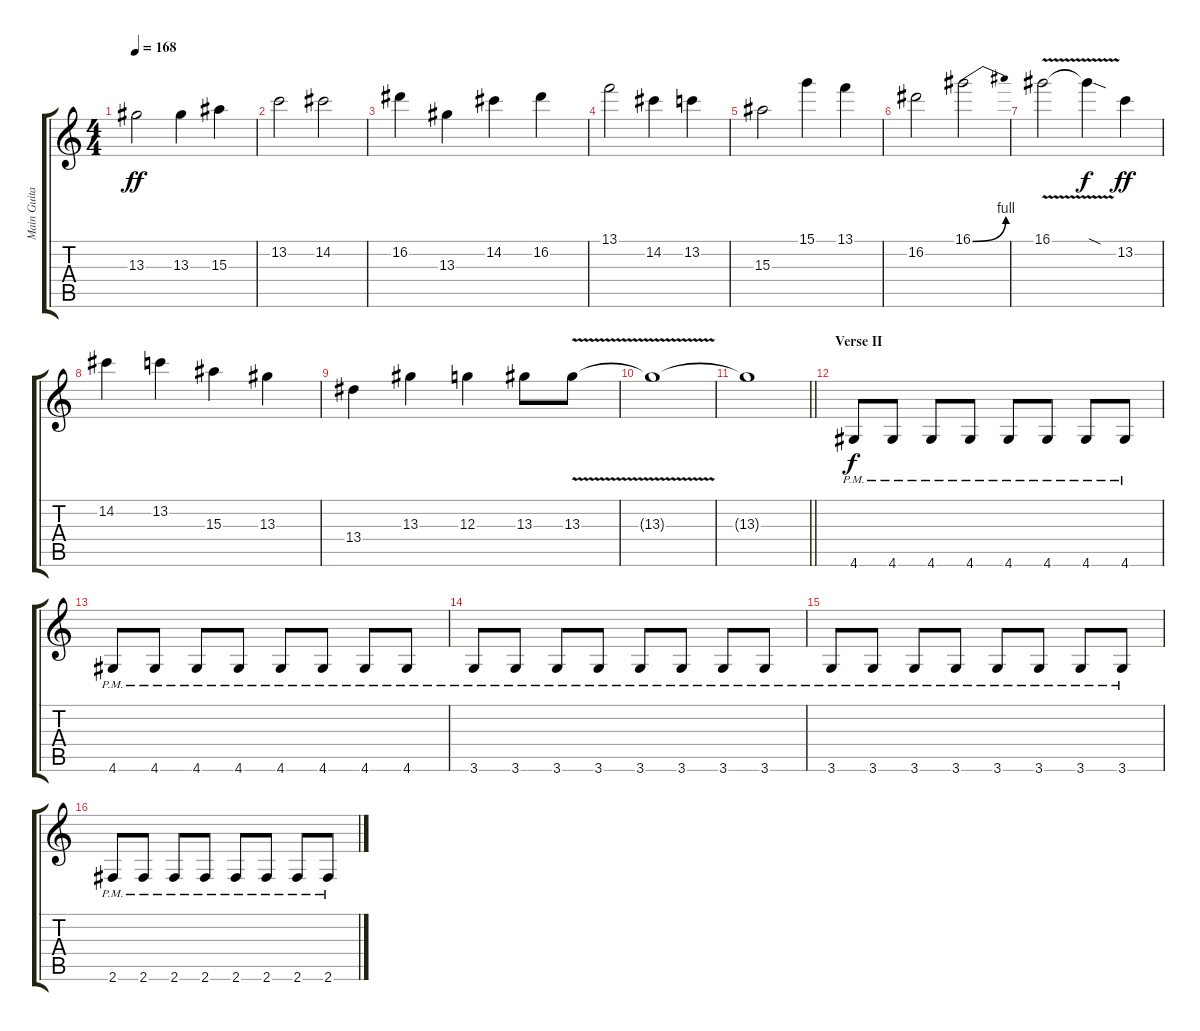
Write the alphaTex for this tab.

\track ("Main Guitar" "Main Guita") {instrument overdrivenguitar}
\staff {score tabs}
\tuning (E4 B3 G3 D3 A2 E2) {hide}
\ts (4 4)
\tempo 168
\clef g2
\ks c
13.3{t}.2{dy ff} 13.3.4 15.3.4 |
13.2.2 14.2.2 |
16.2.4 13.3.4 14.2.4 16.2.4 |
13.1.2 14.2.4 13.2.4 |
15.3.2 15.1.4 13.1.4 |
16.2.2 16.1{be (bend 0 0 60 4)}.2 |
16.1{v}.2 16.1{sod t}.4{dy f} 13.2.4{dy ff} |
14.2.4 13.2.4 15.3.4 13.3.4 |
13.4.4 13.3.4 12.3.4 13.3.8 13.3{v}.8 |
13.3{t}.1 |
\barLineRight lightlight
13.3{t}.1 |
\section ("" "Verse II")
4.6{pm}.8{dy f balance 16} 4.6{pm}.8 4.6{pm}.8 4.6{pm}.8 4.6{pm}.8 4.6{pm}.8 4.6{pm}.8 4.6{pm}.8 |
4.6{pm}.8 4.6{pm}.8 4.6{pm}.8 4.6{pm}.8 4.6{pm}.8 4.6{pm}.8 4.6{pm}.8 4.6{pm}.8 |
3.6{pm}.8 3.6{pm}.8 3.6{pm}.8 3.6{pm}.8 3.6{pm}.8 3.6{pm}.8 3.6{pm}.8 3.6{pm}.8 |
3.6{pm}.8 3.6{pm}.8 3.6{pm}.8 3.6{pm}.8 3.6{pm}.8 3.6{pm}.8 3.6{pm}.8 3.6{pm}.8 |
2.6{pm}.8 2.6{pm}.8 2.6{pm}.8 2.6{pm}.8 2.6{pm}.8 2.6{pm}.8 2.6{pm}.8 2.6{pm}.8
